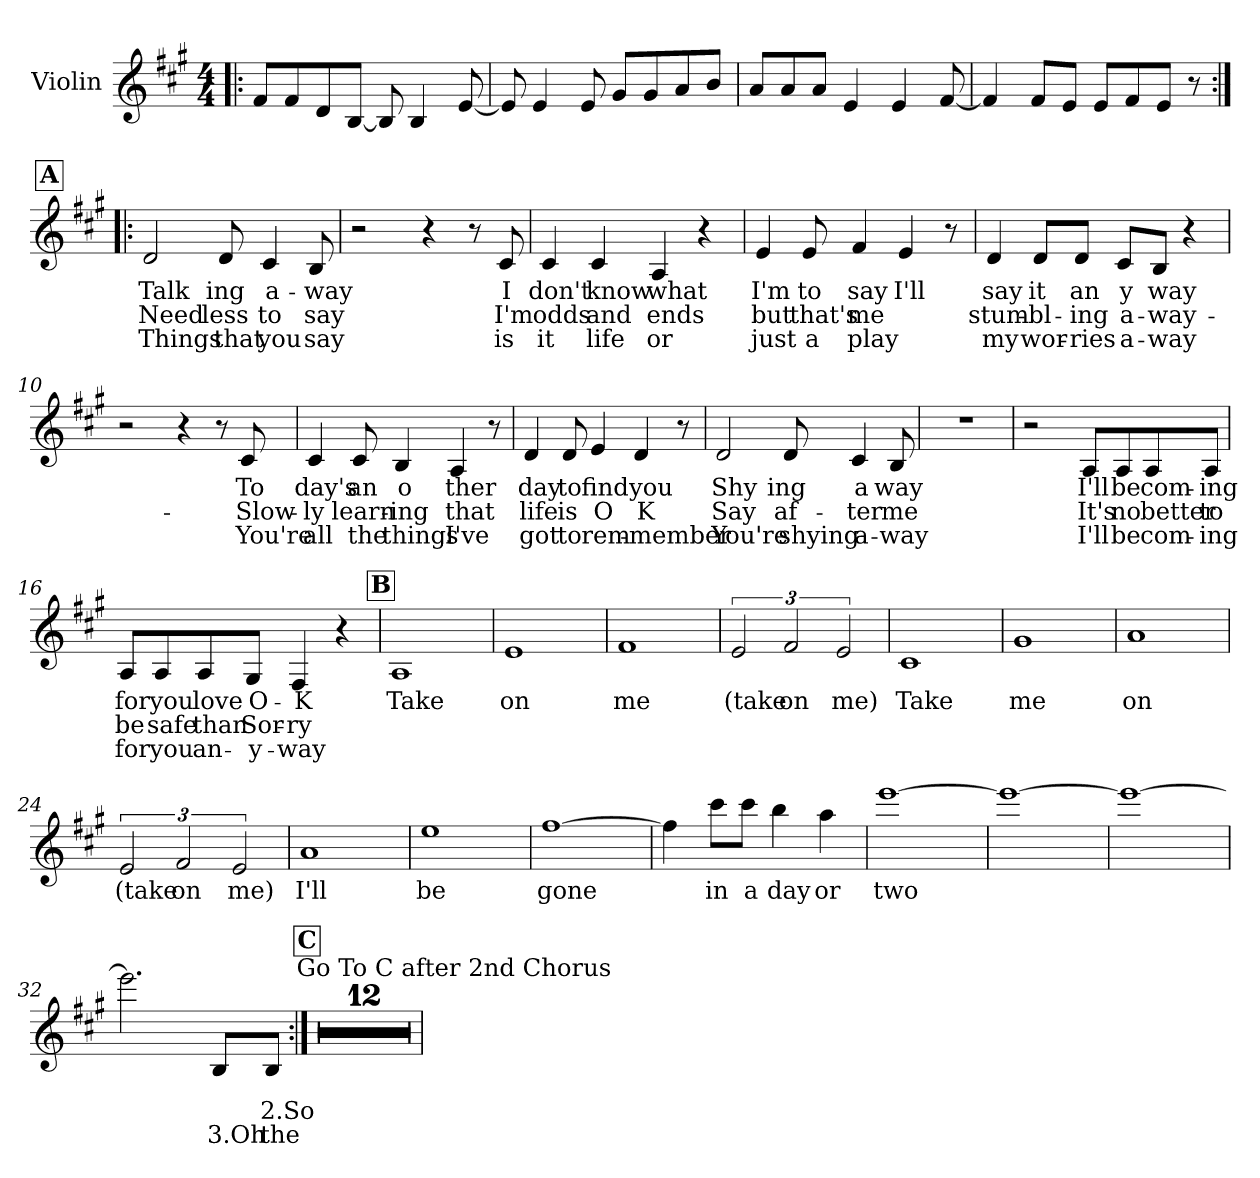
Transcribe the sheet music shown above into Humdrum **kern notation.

**kern	**text	**text	**text
*part1	*part1	*part1	*part1
*staff1	*staff1	*staff1	*staff1
*I"Violin	*	*	*
*I'Vln	*	*	*
*clefG2	*	*	*
*k[f#c#g#]	*	*	*
*A:	*	*	*
*M4/4	*	*	*
=1!|:	=1!|:	=1!|:	=1!|:
8f#/L	.	.	.
8f#/	.	.	.
8d/	.	.	.
[8B/J	.	.	.
8B/]	.	.	.
4B/	.	.	.
[8e/	.	.	.
=2	=2	=2	=2
8e/]	.	.	.
4e/	.	.	.
8e/	.	.	.
8g#/L	.	.	.
8g#/	.	.	.
8a/	.	.	.
8b\J	.	.	.
=3	=3	=3	=3
8a/L	.	.	.
8a/	.	.	.
8a/J	.	.	.
4e/	.	.	.
4e/	.	.	.
[8f#/	.	.	.
=4	=4	=4	=4
4f#/]	.	.	.
8f#/L	.	.	.
8e/J	.	.	.
8e/L	.	.	.
8f#/	.	.	.
8e/J	.	.	.
8r	.	.	.
!!LO:LB:g=z
!!LO:REH:place=s1:a:fs=8,5:t=A
=5:|!|:	=5:|!|:	=5:|!|:	=5:|!|:
2d/	Talk	Need	Things
8d/	ing	less	that
4c#/	a-	to	you
8B/	-way	say	say
=6	=6	=6	=6
2r	.	.	.
4r	.	.	.
8r	.	.	.
8c#/	I	I'm	is
=7	=7	=7	=7
4c#/	don't	odds	it
4c#/	know	and	life
4A/	what	ends	or
4r	.	.	.
=8	=8	=8	=8
4e/	I'm	but	just
8e/	to	that's	a
4f#/	say	me	play
4e/	I'll	.	.
8r	.	.	.
!!LO:LB:g=z
=9	=9	=9	=9
4d/	say	stum-	my
8d/L	it	-bl-	wor-
8d/J	an	-ing	-ries
8c#/L	y	a-	a-
8B/J	way	-way-	-way
4r	.	.	.
=10	=10	=10	=10
2r	.	.	.
4r	.	.	.
8r	.	.	.
8c#/	To	Slow-	You're
=11	=11	=11	=11
4c#/	day's	-ly	all
8c#/	an	learn-	the
4B/	o	-ing	things
4A/	ther	that	I've
8r	.	.	.
=12	=12	=12	=12
4d/	day	life	got
8d/	to	is	to
4e/	find	O	rem-
4d/	you	K	-member
8r	.	.	.
!!LO:LB:g=z
=13	=13	=13	=13
2d/	Shy	Say	You're
8d/	ing	af-	shying
4c#/	a	-ter	a-
8B/	way	me	-way
=14	=14	=14	=14
1r	.	.	.
=15	=15	=15	=15
2r	.	.	.
8A/L	I'll	It's	I'll
8A/	be	no	be
8A/	com-	better	com-
8A/J	-ing	to	-ing
=16	=16	=16	=16
8A/L	for	be	for
8A/	you	safe	you
8A/	love	than	an-
8G#/J	O-	Sor-	-y-
4F#/	-K	-ry	way
4r	.	.	.
!!LO:LB:g=z
!!LO:REH:place=s1:a:fs=8,5:t=B
=17	=17	=17	=17
1A	Take	.	.
=18	=18	=18	=18
1e	on	.	.
=19	=19	=19	=19
1f#	me	.	.
=20	=20	=20	=20
3e/	(take	.	.
3f#/	on	.	.
3e/	me)	.	.
=21	=21	=21	=21
1c#	Take	.	.
=22	=22	=22	=22
1g#	me	.	.
=23	=23	=23	=23
1a	on	.	.
=24	=24	=24	=24
3e/	(take	.	.
3f#/	on	.	.
3e/	me)	.	.
!!LO:LB:g=z
=25	=25	=25	=25
1a	I'll	.	.
=26	=26	=26	=26
1ee	be	.	.
=27	=27	=27	=27
[1ff#	gone	.	.
=28	=28	=28	=28
4ff#\]	.	.	.
8ccc#\L	in	.	.
8ccc#\J	a	.	.
4bb\	day	.	.
4aa\	or	.	.
=29	=29	=29	=29
[1eee	two	.	.
=30	=30	=30	=30
1eee_	.	.	.
=31	=31	=31	=31
1eee_	.	.	.
=32	=32	=32	=32
2.eee\]	.	.	.
8B/L	.	.	3.Oh
8B/J	.	2.So	the
!LO:TX:a:t=Go To C after 2nd Chorus	!	!	!
!!LO:LB:g=z
!!LO:REH:place=s1:a:fs=8,5:t=C
=33:|!	=33:|!	=33:|!	=33:|!
1r	.	.	.
=34	=34	=34	=34
1r	.	.	.
=35	=35	=35	=35
1r	.	.	.
=36	=36	=36	=36
1r	.	.	.
=37	=37	=37	=37
1r	.	.	.
=38	=38	=38	=38
1r	.	.	.
=39	=39	=39	=39
1r	.	.	.
=40	=40	=40	=40
1r	.	.	.
!!LO:LB:g=z
=41	=41	=41	=41
1r	.	.	.
=42	=42	=42	=42
1r	.	.	.
=43	=43	=43	=43
1r	.	.	.
=44	=44	=44	=44
1r	.	.	.
!LO:TX:a:t=Do 3rd verse and repeat chorus	!	!	!
=	=	=	=
*-	*-	*-	*-
